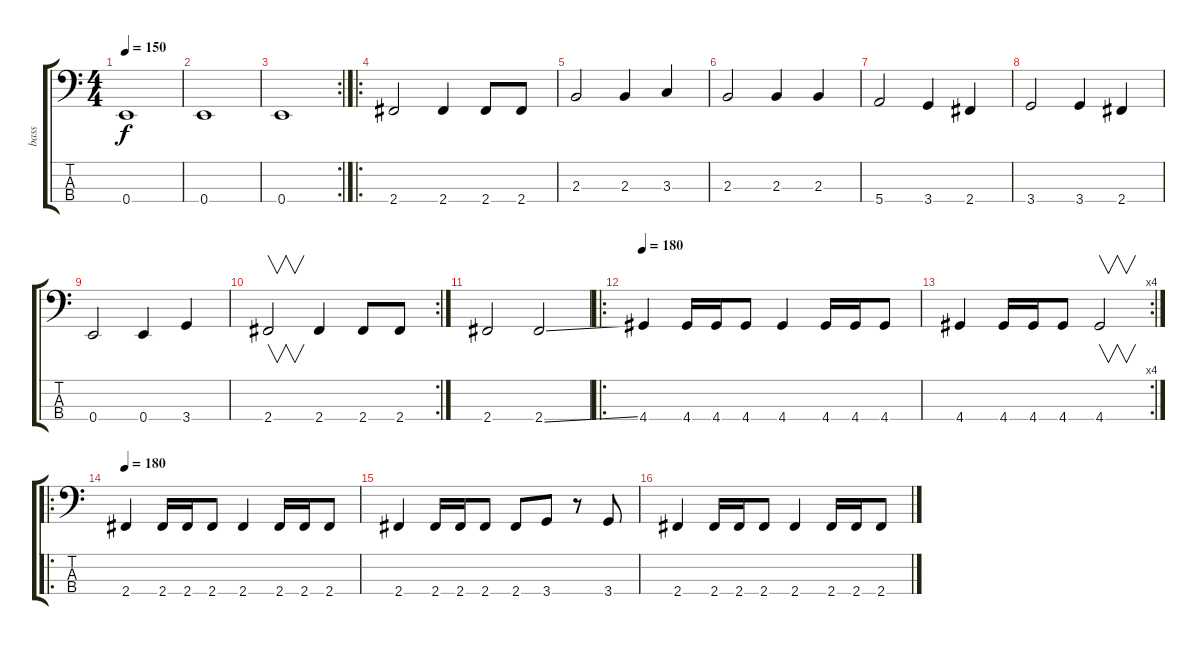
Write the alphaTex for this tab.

\track ("bass" "bass") {instrument electricbasspick}
\staff {score tabs}
\tuning (G2 D2 A1 E1) {hide}
\ts (4 4)
\tempo 150
\clef f4
\ks c
0.4.1{dy f} |
0.4.1 |
\rc 2
0.4.1 |
\ro
2.4.2 2.4.4 2.4.8 2.4.8 |
2.3.2 2.3.4 3.3.4 |
2.3.2 2.3.4 2.3.4 |
5.4.2 3.4.4 2.4.4 |
3.4.2 3.4.4 2.4.4 |
0.4.2 0.4.4 3.4.4 |
\rc 2
2.4.2{v} 2.4.4 2.4.8 2.4.8 |
2.4.2 2.4{ss}.2 |
\ro
\tempo 180
4.4.4 4.4.16 4.4.16 4.4.8 4.4.4 4.4.16 4.4.16 4.4.8 |
\rc 4
4.4.4 4.4.16 4.4.16 4.4.8 4.4.2{v} |
\ro
\tempo 180
2.4.4 2.4.16 2.4.16 2.4.8 2.4.4 2.4.16 2.4.16 2.4.8 |
2.4.4 2.4.16 2.4.16 2.4.8 2.4.8 3.4.8 r.8 3.4.8 |
2.4.4 2.4.16 2.4.16 2.4.8 2.4.4 2.4.16 2.4.16 2.4.8
